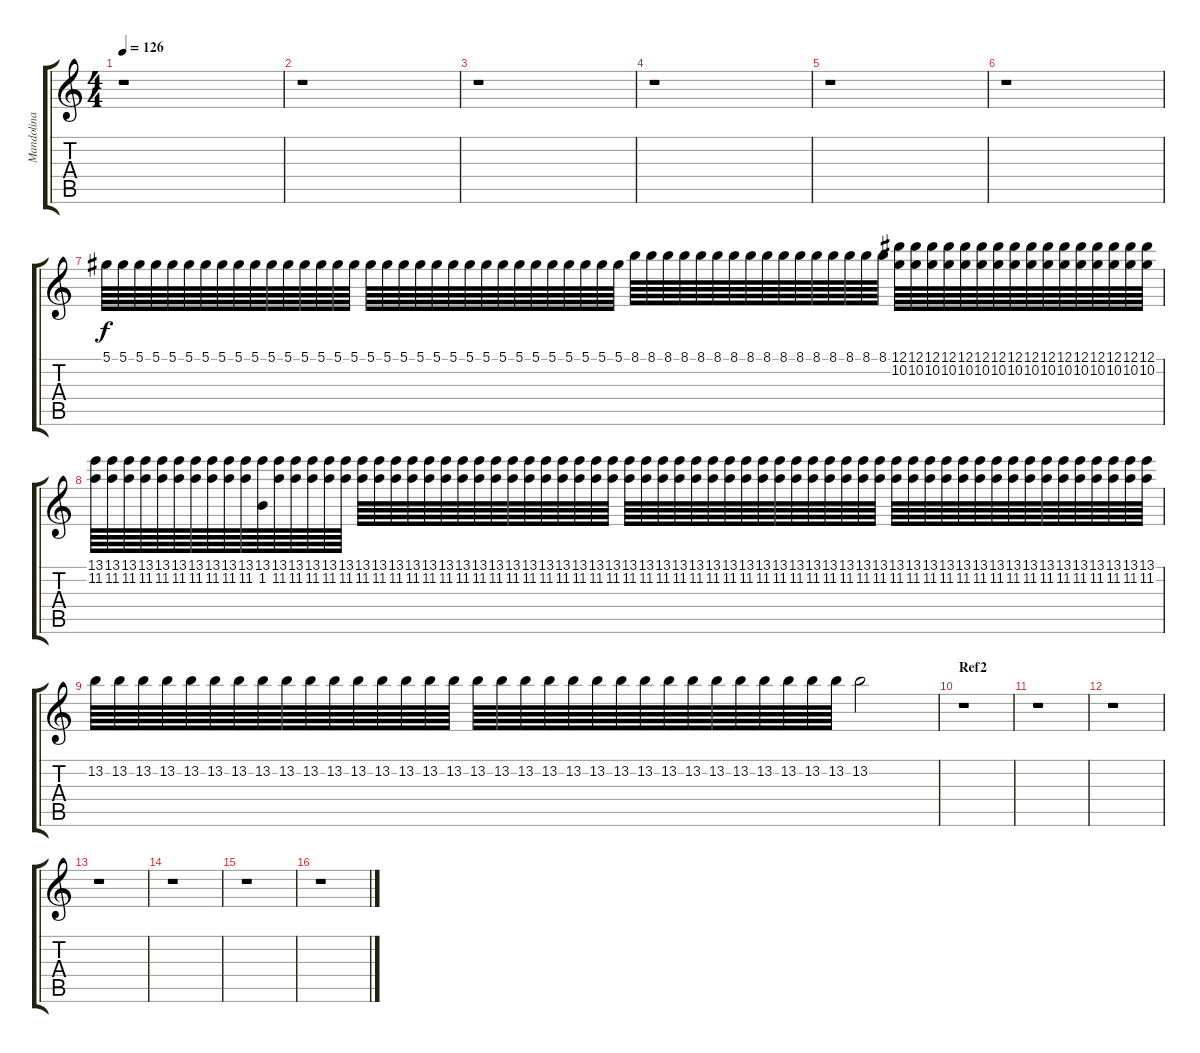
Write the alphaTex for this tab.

\track ("Mandolina" "Mandolina") {instrument banjo}
\staff {score tabs}
\tuning (Eb4 Bb3 Gb3 Db3 Ab2 Eb2) {hide}
\displaytranspose 12
\ts (4 4)
\tempo 126
\clef g2
\ks c
r.1{dy f} |
r.1 |
r.1 |
r.1 |
r.1 |
r.1 |
5.1.64 5.1.64 5.1.64 5.1.64 5.1.64 5.1.64 5.1.64 5.1.64 5.1.64 5.1.64 5.1.64 5.1.64 5.1.64 5.1.64 5.1.64 5.1.64 5.1.64 5.1.64 5.1.64 5.1.64 5.1.64 5.1.64 5.1.64 5.1.64 5.1.64 5.1.64 5.1.64 5.1.64 5.1.64 5.1.64 5.1.64 5.1.64 8.1.64 8.1.64 8.1.64 8.1.64 8.1.64 8.1.64 8.1.64 8.1.64 8.1.64 8.1.64 8.1.64 8.1.64 8.1.64 8.1.64 8.1.64 8.1.64 (12.1 10.2).64 (12.1 10.2).64 (12.1 10.2).64 (12.1 10.2).64 (12.1 10.2).64 (12.1 10.2).64 (12.1 10.2).64 (12.1 10.2).64 (12.1 10.2).64 (12.1 10.2).64 (12.1 10.2).64 (12.1 10.2).64 (12.1 10.2).64 (12.1 10.2).64 (12.1 10.2).64 (12.1 10.2).64 |
(13.1 11.2).64 (13.1 11.2).64 (13.1 11.2).64 (13.1 11.2).64 (13.1 11.2).64 (13.1 11.2).64 (13.1 11.2).64 (13.1 11.2).64 (13.1 11.2).64 (13.1 11.2).64 (13.1 1.2).64 (13.1 11.2).64 (13.1 11.2).64 (13.1 11.2).64 (13.1 11.2).64 (13.1 11.2).64 (13.1 11.2).64 (13.1 11.2).64 (13.1 11.2).64 (13.1 11.2).64 (13.1 11.2).64 (13.1 11.2).64 (13.1 11.2).64 (13.1 11.2).64 (13.1 11.2).64 (13.1 11.2).64 (13.1 11.2).64 (13.1 11.2).64 (13.1 11.2).64 (13.1 11.2).64 (13.1 11.2).64 (13.1 11.2).64 (13.1 11.2).64 (13.1 11.2).64 (13.1 11.2).64 (13.1 11.2).64 (13.1 11.2).64 (13.1 11.2).64 (13.1 11.2).64 (13.1 11.2).64 (13.1 11.2).64 (13.1 11.2).64 (13.1 11.2).64 (13.1 11.2).64 (13.1 11.2).64 (13.1 11.2).64 (13.1 11.2).64 (13.1 11.2).64 (13.1 11.2).64 (13.1 11.2).64 (13.1 11.2).64 (13.1 11.2).64 (13.1 11.2).64 (13.1 11.2).64 (13.1 11.2).64 (13.1 11.2).64 (13.1 11.2).64 (13.1 11.2).64 (13.1 11.2).64 (13.1 11.2).64 (13.1 11.2).64 (13.1 11.2).64 (13.1 11.2).64 (13.1 11.2).64 |
13.2.64 13.2.64 13.2.64 13.2.64 13.2.64 13.2.64 13.2.64 13.2.64 13.2.64 13.2.64 13.2.64 13.2.64 13.2.64 13.2.64 13.2.64 13.2.64 13.2.64 13.2.64 13.2.64 13.2.64 13.2.64 13.2.64 13.2.64 13.2.64 13.2.64 13.2.64 13.2.64 13.2.64 13.2.64 13.2.64 13.2.64 13.2.64 13.2.2 |
\section ("" "Ref2")
r.1 |
r.1 |
r.1 |
r.1 |
r.1 |
r.1 |
r.1
